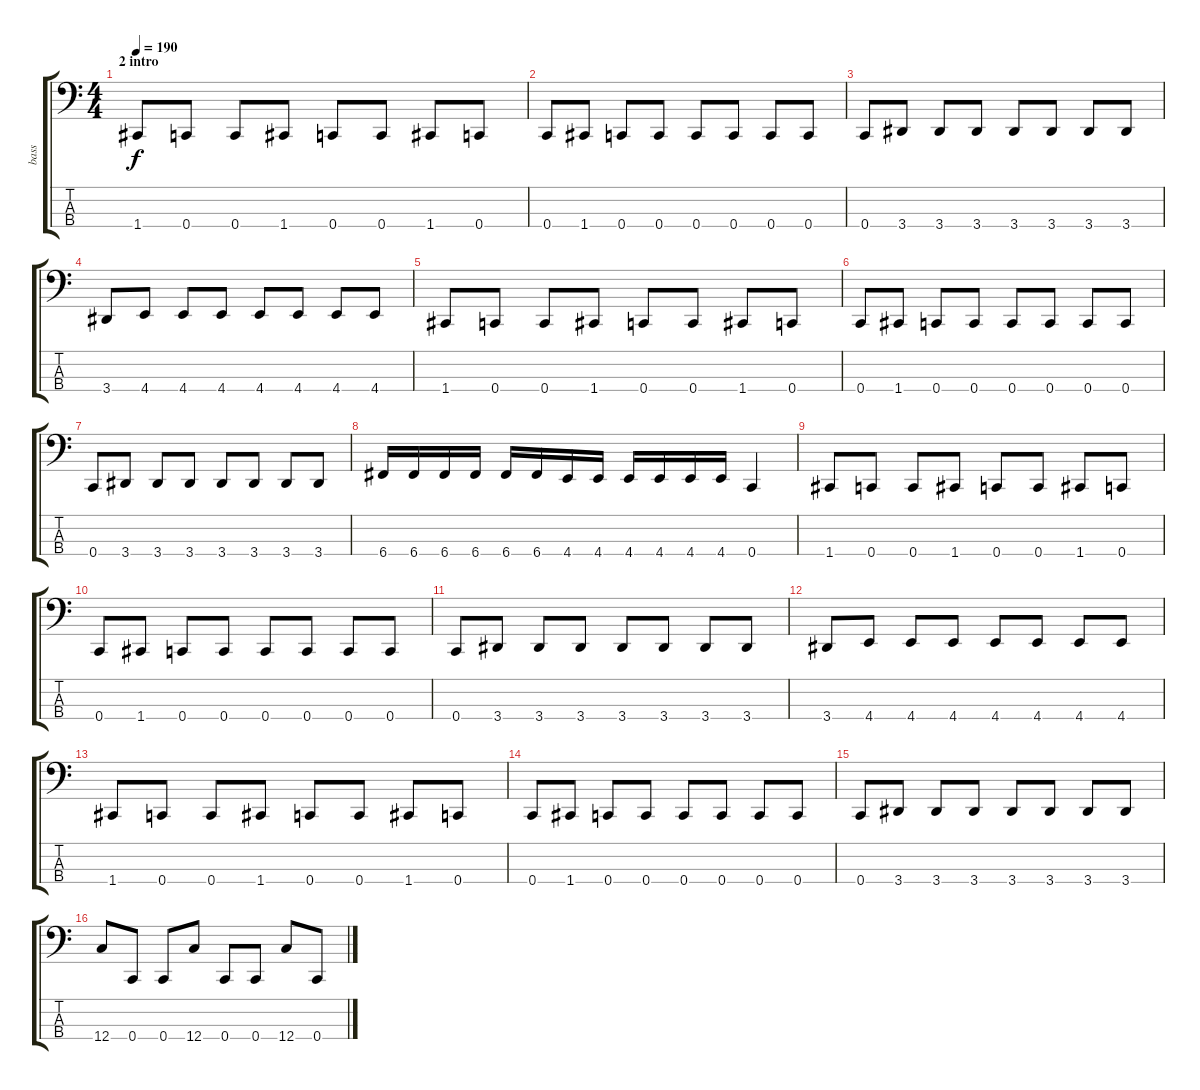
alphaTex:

\track ("bass" "bass") {instrument electricbasspick}
\staff {score tabs}
\tuning (F2 C2 G1 C1) {hide}
\ts (4 4)
\section ("" "2 intro")
\tempo 190
\clef f4
\ks c
1.4.8{dy f} 0.4.8 0.4.8 1.4.8 0.4.8 0.4.8 1.4.8 0.4.8 |
0.4.8 1.4.8 0.4.8 0.4.8 0.4.8 0.4.8 0.4.8 0.4.8 |
0.4.8 3.4.8 3.4.8 3.4.8 3.4.8 3.4.8 3.4.8 3.4.8 |
3.4.8 4.4.8 4.4.8 4.4.8 4.4.8 4.4.8 4.4.8 4.4.8 |
1.4.8 0.4.8 0.4.8 1.4.8 0.4.8 0.4.8 1.4.8 0.4.8 |
0.4.8 1.4.8 0.4.8 0.4.8 0.4.8 0.4.8 0.4.8 0.4.8 |
0.4.8 3.4.8 3.4.8 3.4.8 3.4.8 3.4.8 3.4.8 3.4.8 |
6.4.16 6.4.16 6.4.16 6.4.16 6.4.16 6.4.16 4.4.16 4.4.16 4.4.16 4.4.16 4.4.16 4.4.16 0.4.4 |
1.4.8 0.4.8 0.4.8 1.4.8 0.4.8 0.4.8 1.4.8 0.4.8 |
0.4.8 1.4.8 0.4.8 0.4.8 0.4.8 0.4.8 0.4.8 0.4.8 |
0.4.8 3.4.8 3.4.8 3.4.8 3.4.8 3.4.8 3.4.8 3.4.8 |
3.4.8 4.4.8 4.4.8 4.4.8 4.4.8 4.4.8 4.4.8 4.4.8 |
1.4.8 0.4.8 0.4.8 1.4.8 0.4.8 0.4.8 1.4.8 0.4.8 |
0.4.8 1.4.8 0.4.8 0.4.8 0.4.8 0.4.8 0.4.8 0.4.8 |
0.4.8 3.4.8 3.4.8 3.4.8 3.4.8 3.4.8 3.4.8 3.4.8 |
12.4.8 0.4.8 0.4.8 12.4.8 0.4.8 0.4.8 12.4.8 0.4.8
